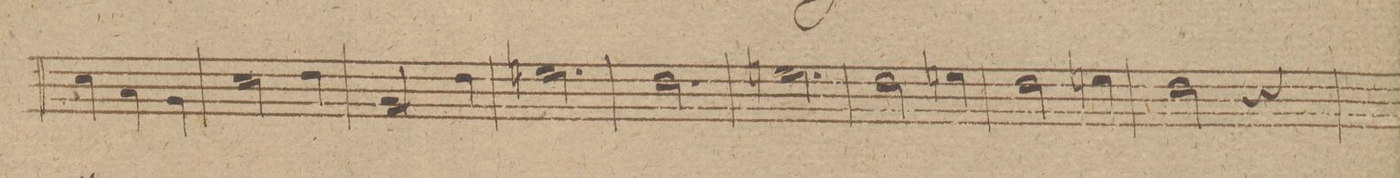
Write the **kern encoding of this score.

**kern	**dynam
*I"Fagotto 2do	*
*clefF4	*
*k[f#c#g#d#]	*
*M3/4	*
4E	.
4C#\	.
4BB\	.
=101	=101
2E	.
4F#	.
=102	=102
2BB	.
4F#	.
=103	=103
2.Gn	.
=104	=104
2.F#	.
=105	=105
2.Gn	.
=106	=106
2F#	.
4Gn	.
=107	=107
2F#	.
4Gn	.
=108	=108
2F#	.
4r	.
=109	=109
*-	*-
